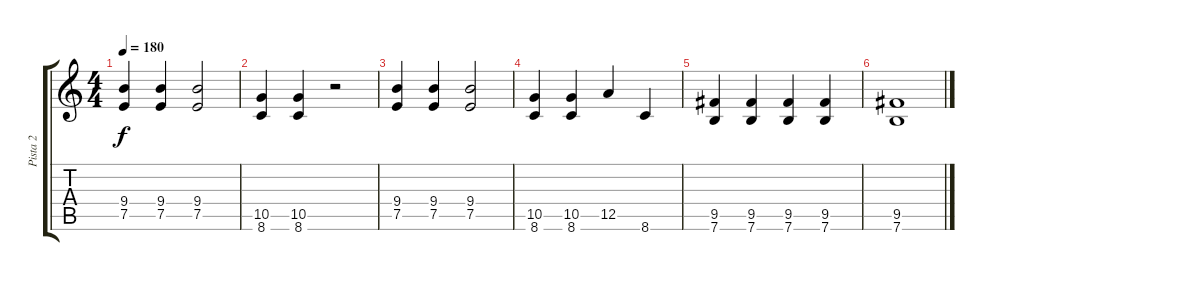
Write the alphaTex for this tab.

\track ("Pista 2" "Pista 2") {instrument distortionguitar}
\staff {score tabs}
\tuning (E4 B3 G3 D3 A2 E2) {hide}
\ts (4 4)
\tempo 180
\clef g2
\ks c
(9.4 7.5).4{dy f instrument distortionguitar} (9.4 7.5).4 (9.4 7.5).2 |
(10.5 8.6).4 (10.5 8.6).4 r.2 |
(9.4 7.5).4{instrument distortionguitar} (9.4 7.5).4 (9.4 7.5).2 |
(10.5 8.6).4 (10.5 8.6).4 12.5.4 8.6.4 |
(9.5 7.6).4 (9.5 7.6).4 (9.5 7.6).4 (9.5 7.6).4 |
(9.5 7.6).1
